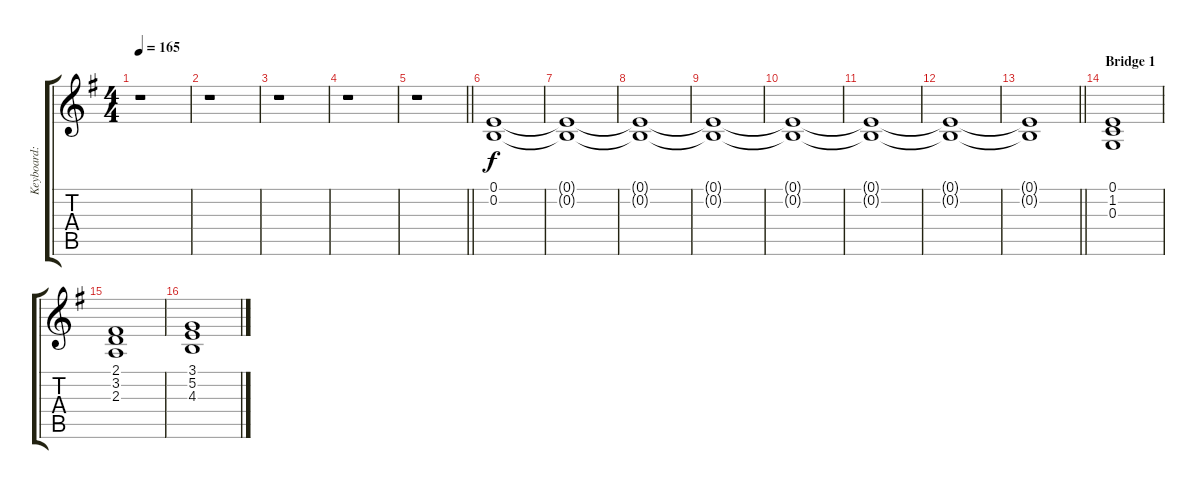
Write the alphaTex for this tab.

\track ("Keyboard: Juha Mäenpää" "Keyboard: ") {instrument stringensemble1}
\staff {score tabs}
\tuning (E4 B3 G3 D3 A2 E2) {hide}
\ts (4 4)
\tempo 165
\clef g2
\ks eminor
r.1{dy f} |
r.1 |
r.1 |
r.1 |
\barLineRight lightlight
r.1 |
(0.1 0.2).1 |
(0.1{t} 0.2{t}).1 |
(0.1{t} 0.2{t}).1 |
(0.1{t} 0.2{t}).1 |
(0.1{t} 0.2{t}).1 |
(0.1{t} 0.2{t}).1 |
(0.1{t} 0.2{t}).1 |
\barLineRight lightlight
(0.1{t} 0.2{t}).1 |
\section ("" "Bridge 1")
(0.1 1.2 0.3).1 |
(2.1 3.2 2.3).1 |
(3.1 5.2 4.3).1
